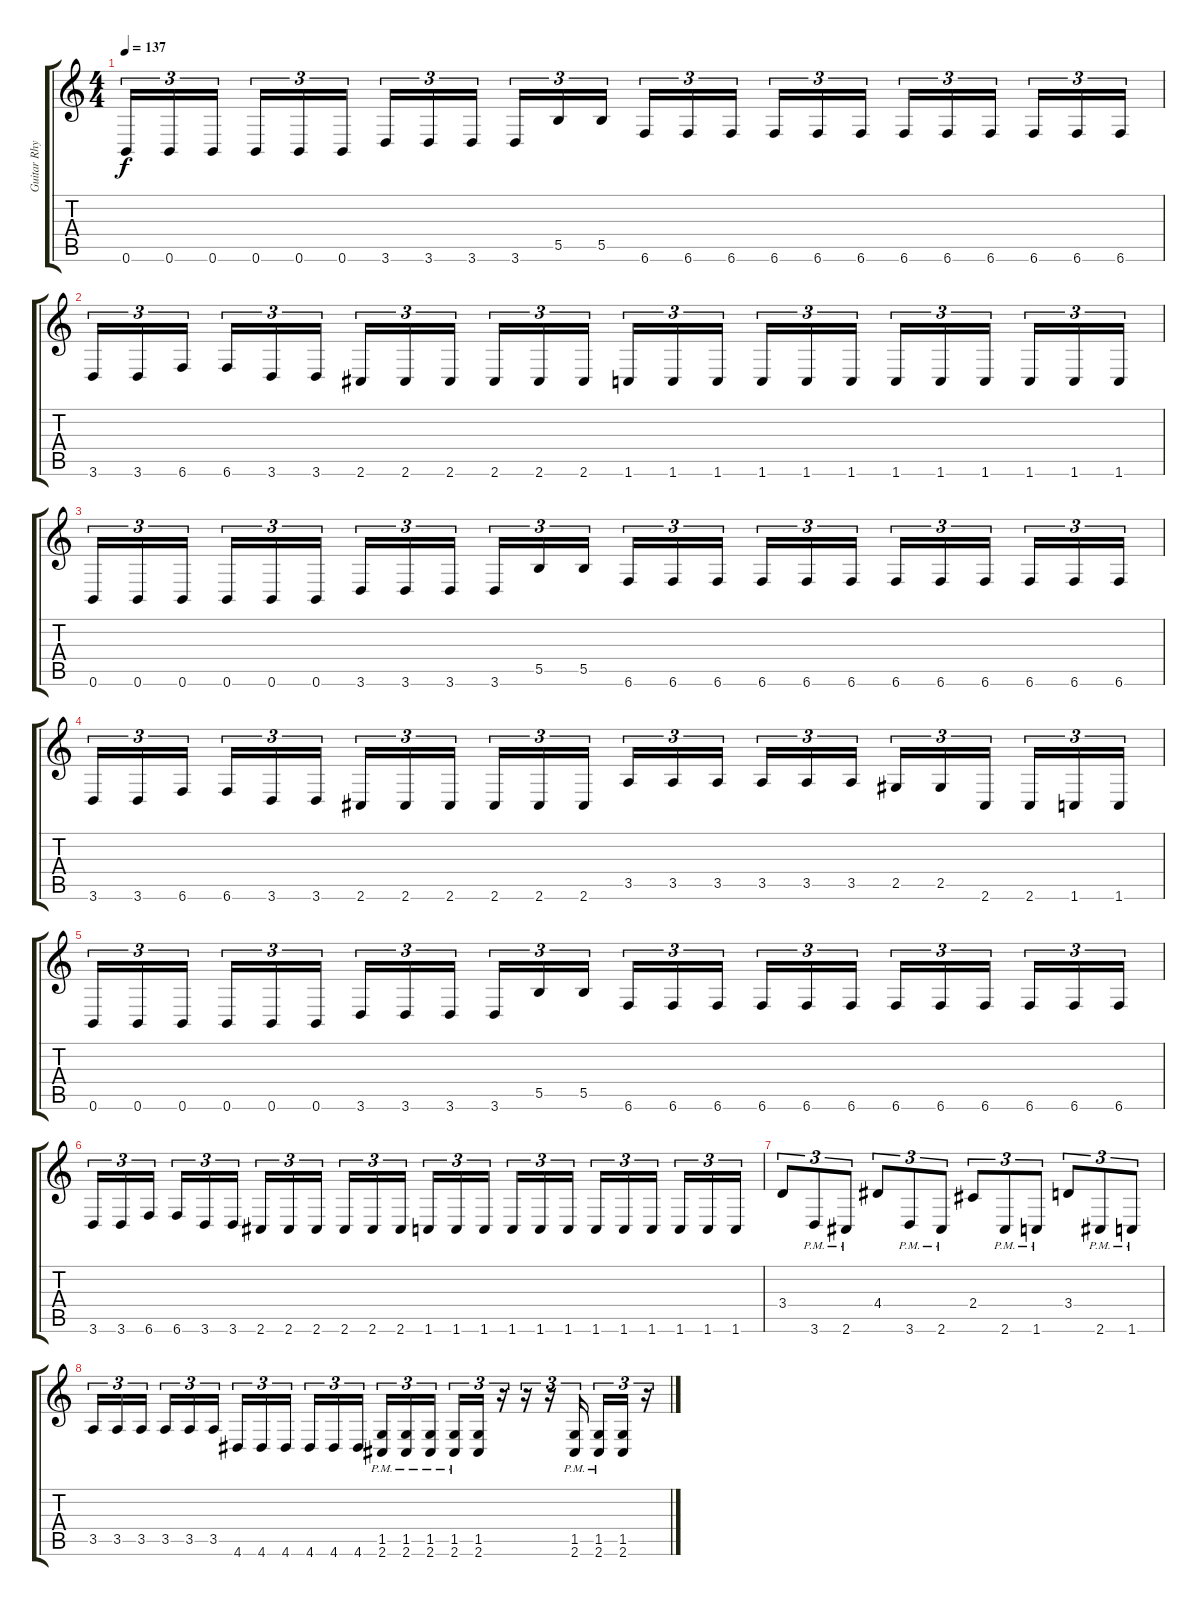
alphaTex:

\track ("Guitar Rhythm" "Guitar Rhy") {instrument distortionguitar}
\staff {score tabs}
\tuning (Db4 Ab3 E3 B2 Gb2 B1) {hide}
\ts (4 4)
\tempo 137
\clef g2
\ks c
0.6.16{tu (3 2) dy f} 0.6.16{tu (3 2)} 0.6.16{tu (3 2) beam splitsecondary} 0.6.16{tu (3 2)} 0.6.16{tu (3 2)} 0.6.16{tu (3 2)} 3.6.16{tu (3 2)} 3.6.16{tu (3 2)} 3.6.16{tu (3 2) beam splitsecondary} 3.6.16{tu (3 2)} 5.5.16{tu (3 2)} 5.5.16{tu (3 2)} 6.6.16{tu (3 2)} 6.6.16{tu (3 2)} 6.6.16{tu (3 2) beam splitsecondary} 6.6.16{tu (3 2)} 6.6.16{tu (3 2)} 6.6.16{tu (3 2)} 6.6.16{tu (3 2)} 6.6.16{tu (3 2)} 6.6.16{tu (3 2) beam splitsecondary} 6.6.16{tu (3 2)} 6.6.16{tu (3 2)} 6.6.16{tu (3 2)} |
3.6.16{tu (3 2)} 3.6.16{tu (3 2)} 6.6.16{tu (3 2) beam splitsecondary} 6.6.16{tu (3 2)} 3.6.16{tu (3 2)} 3.6.16{tu (3 2)} 2.6.16{tu (3 2)} 2.6.16{tu (3 2)} 2.6.16{tu (3 2) beam splitsecondary} 2.6.16{tu (3 2)} 2.6.16{tu (3 2)} 2.6.16{tu (3 2)} 1.6.16{tu (3 2)} 1.6.16{tu (3 2)} 1.6.16{tu (3 2) beam splitsecondary} 1.6.16{tu (3 2)} 1.6.16{tu (3 2)} 1.6.16{tu (3 2)} 1.6.16{tu (3 2)} 1.6.16{tu (3 2)} 1.6.16{tu (3 2) beam splitsecondary} 1.6.16{tu (3 2)} 1.6.16{tu (3 2)} 1.6.16{tu (3 2)} |
0.6.16{tu (3 2)} 0.6.16{tu (3 2)} 0.6.16{tu (3 2) beam splitsecondary} 0.6.16{tu (3 2)} 0.6.16{tu (3 2)} 0.6.16{tu (3 2)} 3.6.16{tu (3 2)} 3.6.16{tu (3 2)} 3.6.16{tu (3 2) beam splitsecondary} 3.6.16{tu (3 2)} 5.5.16{tu (3 2)} 5.5.16{tu (3 2)} 6.6.16{tu (3 2)} 6.6.16{tu (3 2)} 6.6.16{tu (3 2) beam splitsecondary} 6.6.16{tu (3 2)} 6.6.16{tu (3 2)} 6.6.16{tu (3 2)} 6.6.16{tu (3 2)} 6.6.16{tu (3 2)} 6.6.16{tu (3 2) beam splitsecondary} 6.6.16{tu (3 2)} 6.6.16{tu (3 2)} 6.6.16{tu (3 2)} |
3.6.16{tu (3 2)} 3.6.16{tu (3 2)} 6.6.16{tu (3 2) beam splitsecondary} 6.6.16{tu (3 2)} 3.6.16{tu (3 2)} 3.6.16{tu (3 2)} 2.6.16{tu (3 2)} 2.6.16{tu (3 2)} 2.6.16{tu (3 2) beam splitsecondary} 2.6.16{tu (3 2)} 2.6.16{tu (3 2)} 2.6.16{tu (3 2)} 3.5.16{tu (3 2)} 3.5.16{tu (3 2)} 3.5.16{tu (3 2) beam splitsecondary} 3.5.16{tu (3 2)} 3.5.16{tu (3 2)} 3.5.16{tu (3 2)} 2.5.16{tu (3 2)} 2.5.16{tu (3 2)} 2.6.16{tu (3 2) beam splitsecondary} 2.6.16{tu (3 2)} 1.6.16{tu (3 2)} 1.6.16{tu (3 2)} |
0.6.16{tu (3 2)} 0.6.16{tu (3 2)} 0.6.16{tu (3 2) beam splitsecondary} 0.6.16{tu (3 2)} 0.6.16{tu (3 2)} 0.6.16{tu (3 2)} 3.6.16{tu (3 2)} 3.6.16{tu (3 2)} 3.6.16{tu (3 2) beam splitsecondary} 3.6.16{tu (3 2)} 5.5.16{tu (3 2)} 5.5.16{tu (3 2)} 6.6.16{tu (3 2)} 6.6.16{tu (3 2)} 6.6.16{tu (3 2) beam splitsecondary} 6.6.16{tu (3 2)} 6.6.16{tu (3 2)} 6.6.16{tu (3 2)} 6.6.16{tu (3 2)} 6.6.16{tu (3 2)} 6.6.16{tu (3 2) beam splitsecondary} 6.6.16{tu (3 2)} 6.6.16{tu (3 2)} 6.6.16{tu (3 2)} |
3.6.16{tu (3 2)} 3.6.16{tu (3 2)} 6.6.16{tu (3 2) beam splitsecondary} 6.6.16{tu (3 2)} 3.6.16{tu (3 2)} 3.6.16{tu (3 2)} 2.6.16{tu (3 2)} 2.6.16{tu (3 2)} 2.6.16{tu (3 2) beam splitsecondary} 2.6.16{tu (3 2)} 2.6.16{tu (3 2)} 2.6.16{tu (3 2)} 1.6.16{tu (3 2)} 1.6.16{tu (3 2)} 1.6.16{tu (3 2) beam splitsecondary} 1.6.16{tu (3 2)} 1.6.16{tu (3 2)} 1.6.16{tu (3 2)} 1.6.16{tu (3 2)} 1.6.16{tu (3 2)} 1.6.16{tu (3 2) beam splitsecondary} 1.6.16{tu (3 2)} 1.6.16{tu (3 2)} 1.6.16{tu (3 2)} |
3.4.8{tu (3 2)} 3.6{pm}.8{tu (3 2)} 2.6{pm}.8{tu (3 2)} 4.4.8{tu (3 2)} 3.6{pm}.8{tu (3 2)} 2.6{pm}.8{tu (3 2)} 2.4.8{tu (3 2)} 2.6{pm}.8{tu (3 2)} 1.6{pm}.8{tu (3 2)} 3.4.8{tu (3 2)} 2.6{pm}.8{tu (3 2)} 1.6{pm}.8{tu (3 2)} |
3.5.16{tu (3 2)} 3.5.16{tu (3 2)} 3.5.16{tu (3 2) beam splitsecondary} 3.5.16{tu (3 2)} 3.5.16{tu (3 2)} 3.5.16{tu (3 2)} 4.6.16{tu (3 2)} 4.6.16{tu (3 2)} 4.6.16{tu (3 2) beam splitsecondary} 4.6.16{tu (3 2)} 4.6.16{tu (3 2)} 4.6.16{tu (3 2)} (1.5{pm} 2.6{pm}).16{tu (3 2)} (1.5{pm} 2.6{pm}).16{tu (3 2)} (1.5{pm} 2.6{pm}).16{tu (3 2) beam splitsecondary} (1.5{pm} 2.6{pm}).16{tu (3 2)} (1.5 2.6).16{tu (3 2)} r.16{tu (3 2)} r.16{tu (3 2)} r.16{tu (3 2)} (1.5{pm} 2.6{pm}).16{tu (3 2) beam splitsecondary} (1.5{pm} 2.6{pm}).16{tu (3 2)} (1.5 2.6).16{tu (3 2)} r.16{tu (3 2)}
